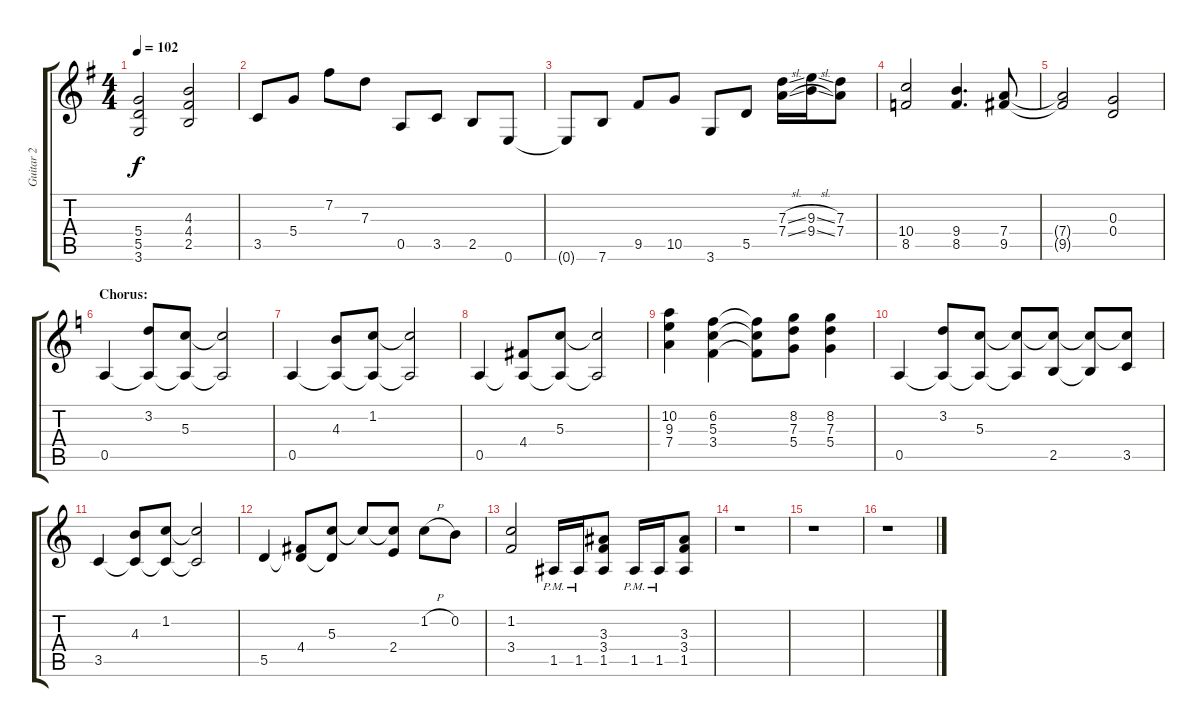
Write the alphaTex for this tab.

\track ("Guitar 2" "Guitar 2") {instrument acousticguitarsteel}
\staff {score tabs}
\tuning (E4 B3 G3 D3 A2 E2) {hide}
\ts (4 4)
\tempo 102
\clef g2
\ks eminor
(5.4 5.5 3.6).2{dy f} (4.3 4.4 2.5).2 |
3.5.8{volume 13} 5.4.8 7.2.8 7.3.8 0.5.8 3.5.8 2.5.8 0.6.8 |
0.6{t}.8 7.6.8 9.5.8 10.5.8 3.6.8 5.5.8 (7.3{sl} 7.4{sl}).16 (9.3{sl} 9.4{sl}).16 (7.3 7.4).8 |
(10.4 8.5).2 (9.4 8.5).4{d} (7.4 9.5).8 |
(7.4{t} 9.5{t}).2 (0.3 0.4).2 |
\section ("" "Chorus:")
\ks c
0.5.4{volume 13 instrument acousticguitarsteel} (3.2 0.5{t}).8 (5.3 0.5{t}).8 (5.3{t} 0.5{t}).2 |
0.5.4 (4.3 0.5{t}).8 (1.2 0.5{t}).8 (1.2{t} 0.5{t}).2 |
0.5.4 (4.4 0.5{t}).8 (5.3 0.5{t}).8 (5.3{t} 0.5{t}).2 |
(10.2 9.3 7.4).4 (6.2 5.3 3.4).4 (6.2{t} 5.3{t} 3.4{t}).8 (8.2 7.3 5.4).8 (8.2 7.3 5.4).4 |
0.5.4 (3.2 0.5{t}).8 (5.3 0.5{t}).8 (5.3{t} 0.5{t}).8 (5.3{t} 2.5).8 (5.3{t} 2.5{t}).8 (5.3{t} 3.5).8 |
3.5.4 (4.3 3.5{t}).8 (1.2 3.5{t}).8 (1.2{t} 3.5{t}).2 |
5.5.4 (4.4 5.5{t}).8 (5.3 5.5{t}).8 5.3{t}.8 (5.3{t} 2.4).8 1.2{h}.8 0.2.8 |
(1.2 3.4).2 1.5{pm}.16 1.5{pm}.16 (3.3 3.4 1.5).8 1.5{pm}.16 1.5{pm}.16 (3.3 3.4 1.5).8 |
r.1 |
r.1 |
r.1
